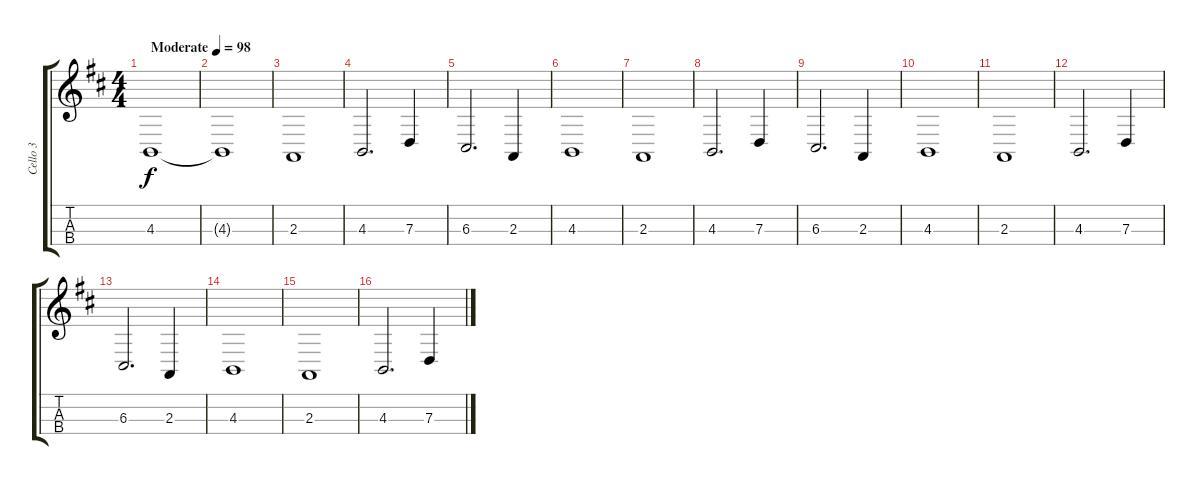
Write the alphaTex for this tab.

\track ("Cello 3" "Cello 3") {instrument cello}
\staff {score tabs}
\tuning (A3 D3 G2 C2) {hide}
\ts (4 4)
\tempo (98 "Moderate")
\clef g2
\ks d
4.3.1{dy f instrument cello} |
4.3{t}.1 |
2.3.1 |
4.3.2{d} 7.3.4 |
6.3.2{d} 2.3.4 |
4.3.1 |
2.3.1 |
4.3.2{d} 7.3.4 |
6.3.2{d} 2.3.4 |
4.3.1 |
2.3.1 |
4.3.2{d} 7.3.4 |
6.3.2{d} 2.3.4 |
4.3.1 |
2.3.1 |
4.3.2{d} 7.3.4
